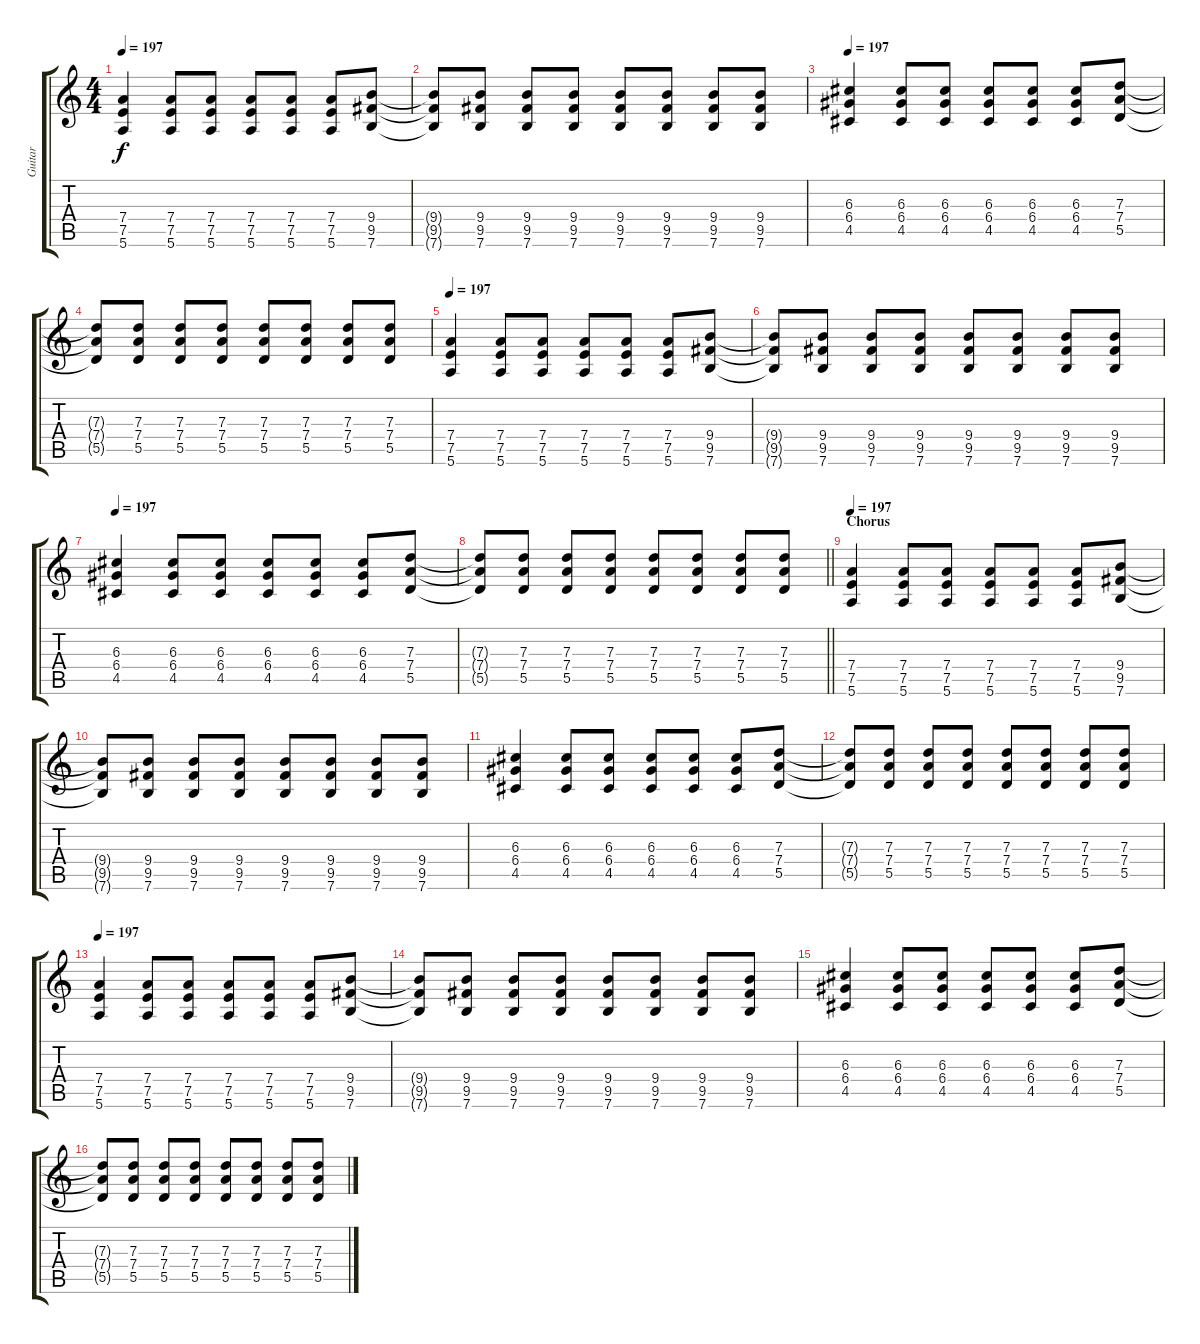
\track ("Guitar" "Guitar") {instrument distortionguitar}
\staff {score tabs}
\tuning (E4 B3 G3 D3 A2 E2) {hide}
\ts (4 4)
\tempo 197
\clef g2
\ks c
(7.4 7.5 5.6).4{dy f} (7.4 7.5 5.6).8 (7.4 7.5 5.6).8 (7.4 7.5 5.6).8 (7.4 7.5 5.6).8 (7.4 7.5 5.6).8 (9.4 9.5 7.6).8 |
(9.4{t} 9.5{t} 7.6{t}).8 (9.4 9.5 7.6).8 (9.4 9.5 7.6).8 (9.4 9.5 7.6).8 (9.4 9.5 7.6).8 (9.4 9.5 7.6).8 (9.4 9.5 7.6).8 (9.4 9.5 7.6).8 |
\tempo 197
(6.3 6.4 4.5).4 (6.3 6.4 4.5).8 (6.3 6.4 4.5).8 (6.3 6.4 4.5).8 (6.3 6.4 4.5).8 (6.3 6.4 4.5).8 (7.3 7.4 5.5).8 |
(7.3{t} 7.4{t} 5.5{t}).8 (7.3 7.4 5.5).8 (7.3 7.4 5.5).8 (7.3 7.4 5.5).8 (7.3 7.4 5.5).8 (7.3 7.4 5.5).8 (7.3 7.4 5.5).8 (7.3 7.4 5.5).8 |
\tempo 197
(7.4 7.5 5.6).4 (7.4 7.5 5.6).8 (7.4 7.5 5.6).8 (7.4 7.5 5.6).8 (7.4 7.5 5.6).8 (7.4 7.5 5.6).8 (9.4 9.5 7.6).8 |
(9.4{t} 9.5{t} 7.6{t}).8 (9.4 9.5 7.6).8 (9.4 9.5 7.6).8 (9.4 9.5 7.6).8 (9.4 9.5 7.6).8 (9.4 9.5 7.6).8 (9.4 9.5 7.6).8 (9.4 9.5 7.6).8 |
\tempo 197
(6.3 6.4 4.5).4 (6.3 6.4 4.5).8 (6.3 6.4 4.5).8 (6.3 6.4 4.5).8 (6.3 6.4 4.5).8 (6.3 6.4 4.5).8 (7.3 7.4 5.5).8 |
\barLineRight lightlight
(7.3{t} 7.4{t} 5.5{t}).8 (7.3 7.4 5.5).8 (7.3 7.4 5.5).8 (7.3 7.4 5.5).8 (7.3 7.4 5.5).8 (7.3 7.4 5.5).8 (7.3 7.4 5.5).8 (7.3 7.4 5.5).8 |
\section ("" "Chorus")
\tempo 197
(7.4 7.5 5.6).4 (7.4 7.5 5.6).8 (7.4 7.5 5.6).8 (7.4 7.5 5.6).8 (7.4 7.5 5.6).8 (7.4 7.5 5.6).8 (9.4 9.5 7.6).8 |
(9.4{t} 9.5{t} 7.6{t}).8 (9.4 9.5 7.6).8 (9.4 9.5 7.6).8 (9.4 9.5 7.6).8 (9.4 9.5 7.6).8 (9.4 9.5 7.6).8 (9.4 9.5 7.6).8 (9.4 9.5 7.6).8 |
(6.3 6.4 4.5).4 (6.3 6.4 4.5).8 (6.3 6.4 4.5).8 (6.3 6.4 4.5).8 (6.3 6.4 4.5).8 (6.3 6.4 4.5).8 (7.3 7.4 5.5).8 |
(7.3{t} 7.4{t} 5.5{t}).8 (7.3 7.4 5.5).8 (7.3 7.4 5.5).8 (7.3 7.4 5.5).8 (7.3 7.4 5.5).8 (7.3 7.4 5.5).8 (7.3 7.4 5.5).8 (7.3 7.4 5.5).8 |
\tempo 197
(7.4 7.5 5.6).4 (7.4 7.5 5.6).8 (7.4 7.5 5.6).8 (7.4 7.5 5.6).8 (7.4 7.5 5.6).8 (7.4 7.5 5.6).8 (9.4 9.5 7.6).8 |
(9.4{t} 9.5{t} 7.6{t}).8 (9.4 9.5 7.6).8 (9.4 9.5 7.6).8 (9.4 9.5 7.6).8 (9.4 9.5 7.6).8 (9.4 9.5 7.6).8 (9.4 9.5 7.6).8 (9.4 9.5 7.6).8 |
(6.3 6.4 4.5).4 (6.3 6.4 4.5).8 (6.3 6.4 4.5).8 (6.3 6.4 4.5).8 (6.3 6.4 4.5).8 (6.3 6.4 4.5).8 (7.3 7.4 5.5).8 |
(7.3{t} 7.4{t} 5.5{t}).8 (7.3 7.4 5.5).8 (7.3 7.4 5.5).8 (7.3 7.4 5.5).8 (7.3 7.4 5.5).8 (7.3 7.4 5.5).8 (7.3 7.4 5.5).8 (7.3 7.4 5.5).8
